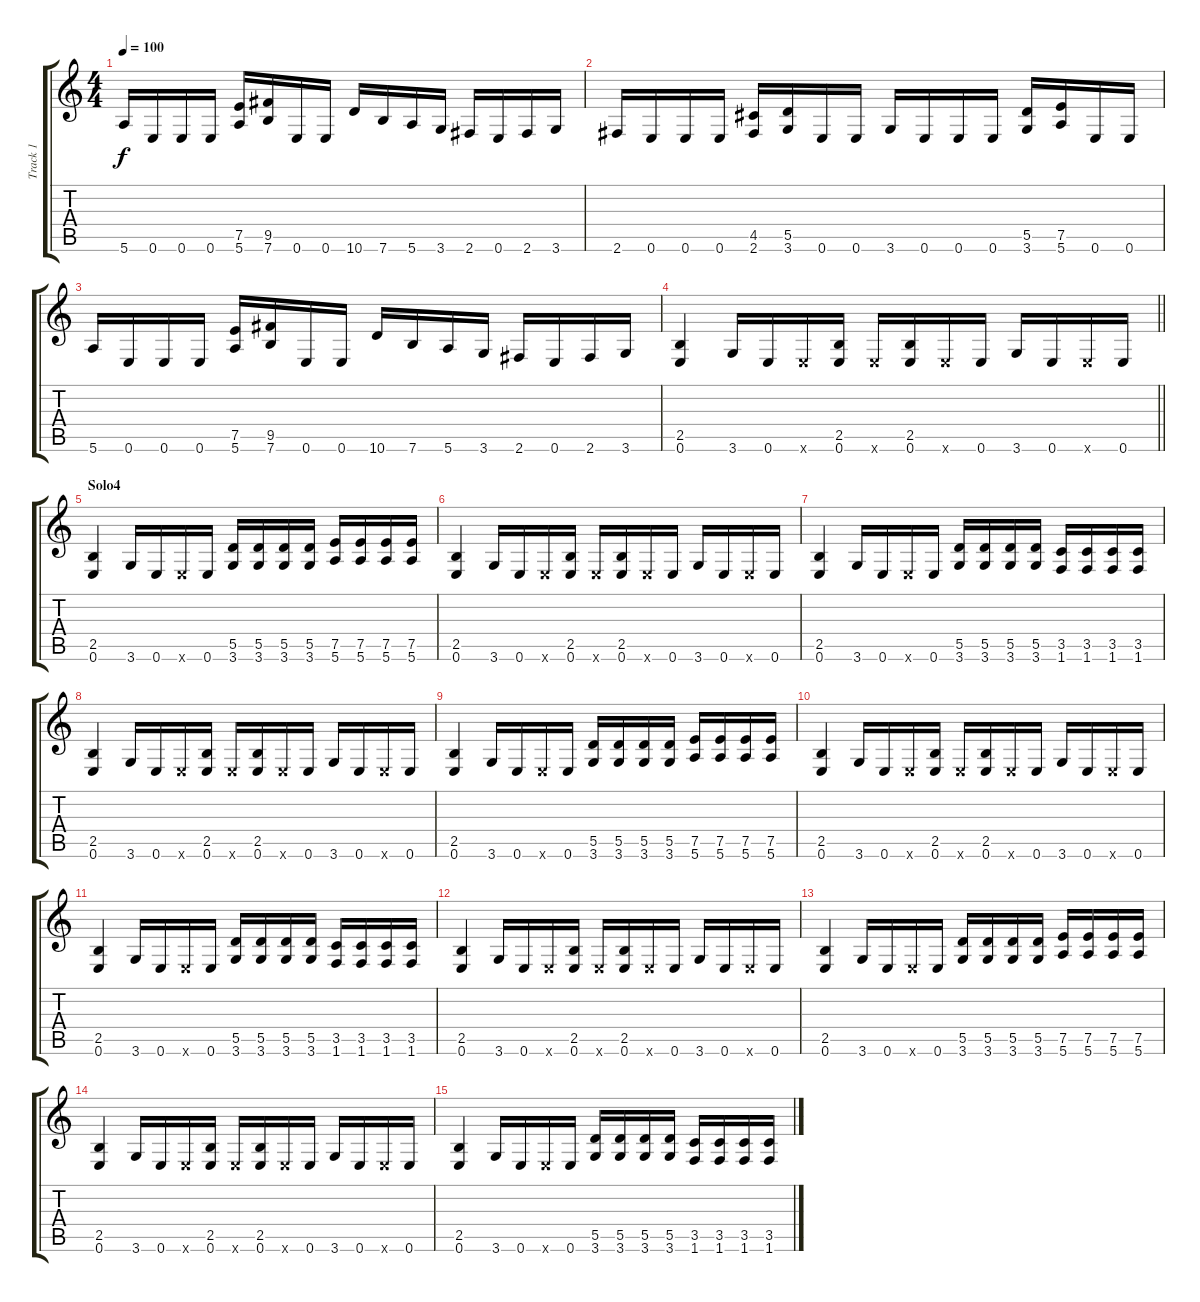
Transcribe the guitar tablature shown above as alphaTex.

\track ("Track 1" "Track 1") {instrument distortionguitar}
\staff {score tabs}
\tuning (E4 B3 G3 D3 A2 E2) {hide}
\ts (4 4)
\tempo 100
\clef g2
\ks c
5.6.16{dy f} 0.6.16 0.6.16 0.6.16 (7.5 5.6).16 (9.5 7.6).16 0.6.16 0.6.16 10.6.16 7.6.16 5.6.16 3.6.16 2.6.16 0.6.16 2.6.16 3.6.16 |
2.6.16 0.6.16 0.6.16 0.6.16 (4.5 2.6).16 (5.5 3.6).16 0.6.16 0.6.16 3.6.16 0.6.16 0.6.16 0.6.16 (5.5 3.6).16 (7.5 5.6).16 0.6.16 0.6.16 |
5.6.16 0.6.16 0.6.16 0.6.16 (7.5 5.6).16 (9.5 7.6).16 0.6.16 0.6.16 10.6.16 7.6.16 5.6.16 3.6.16 2.6.16 0.6.16 2.6.16 3.6.16 |
\barLineRight lightlight
(2.5 0.6).4 3.6.16 0.6.16 0.6{x}.16 (2.5 0.6).16 0.6{x}.16 (2.5 0.6).16 0.6{x}.16 0.6.16 3.6.16 0.6.16 0.6{x}.16 0.6.16 |
\section ("" "Solo4")
(2.5 0.6).4 3.6.16 0.6.16 0.6{x}.16 0.6.16 (5.5 3.6).16 (5.5 3.6).16 (5.5 3.6).16 (5.5 3.6).16 (7.5 5.6).16 (7.5 5.6).16 (7.5 5.6).16 (7.5 5.6).16 |
(2.5 0.6).4 3.6.16 0.6.16 0.6{x}.16 (2.5 0.6).16 0.6{x}.16 (2.5 0.6).16 0.6{x}.16 0.6.16 3.6.16 0.6.16 0.6{x}.16 0.6.16 |
(2.5 0.6).4 3.6.16 0.6.16 0.6{x}.16 0.6.16 (5.5 3.6).16 (5.5 3.6).16 (5.5 3.6).16 (5.5 3.6).16 (3.5 1.6).16 (3.5 1.6).16 (3.5 1.6).16 (3.5 1.6).16 |
(2.5 0.6).4 3.6.16 0.6.16 0.6{x}.16 (2.5 0.6).16 0.6{x}.16 (2.5 0.6).16 0.6{x}.16 0.6.16 3.6.16 0.6.16 0.6{x}.16 0.6.16 |
(2.5 0.6).4 3.6.16 0.6.16 0.6{x}.16 0.6.16 (5.5 3.6).16 (5.5 3.6).16 (5.5 3.6).16 (5.5 3.6).16 (7.5 5.6).16 (7.5 5.6).16 (7.5 5.6).16 (7.5 5.6).16 |
(2.5 0.6).4 3.6.16 0.6.16 0.6{x}.16 (2.5 0.6).16 0.6{x}.16 (2.5 0.6).16 0.6{x}.16 0.6.16 3.6.16 0.6.16 0.6{x}.16 0.6.16 |
(2.5 0.6).4 3.6.16 0.6.16 0.6{x}.16 0.6.16 (5.5 3.6).16 (5.5 3.6).16 (5.5 3.6).16 (5.5 3.6).16 (3.5 1.6).16 (3.5 1.6).16 (3.5 1.6).16 (3.5 1.6).16 |
(2.5 0.6).4 3.6.16 0.6.16 0.6{x}.16 (2.5 0.6).16 0.6{x}.16 (2.5 0.6).16 0.6{x}.16 0.6.16 3.6.16 0.6.16 0.6{x}.16 0.6.16 |
(2.5 0.6).4 3.6.16 0.6.16 0.6{x}.16 0.6.16 (5.5 3.6).16 (5.5 3.6).16 (5.5 3.6).16 (5.5 3.6).16 (7.5 5.6).16 (7.5 5.6).16 (7.5 5.6).16 (7.5 5.6).16 |
(2.5 0.6).4 3.6.16 0.6.16 0.6{x}.16 (2.5 0.6).16 0.6{x}.16 (2.5 0.6).16 0.6{x}.16 0.6.16 3.6.16 0.6.16 0.6{x}.16 0.6.16 |
(2.5 0.6).4 3.6.16 0.6.16 0.6{x}.16 0.6.16 (5.5 3.6).16 (5.5 3.6).16 (5.5 3.6).16 (5.5 3.6).16 (3.5 1.6).16 (3.5 1.6).16 (3.5 1.6).16 (3.5 1.6).16
